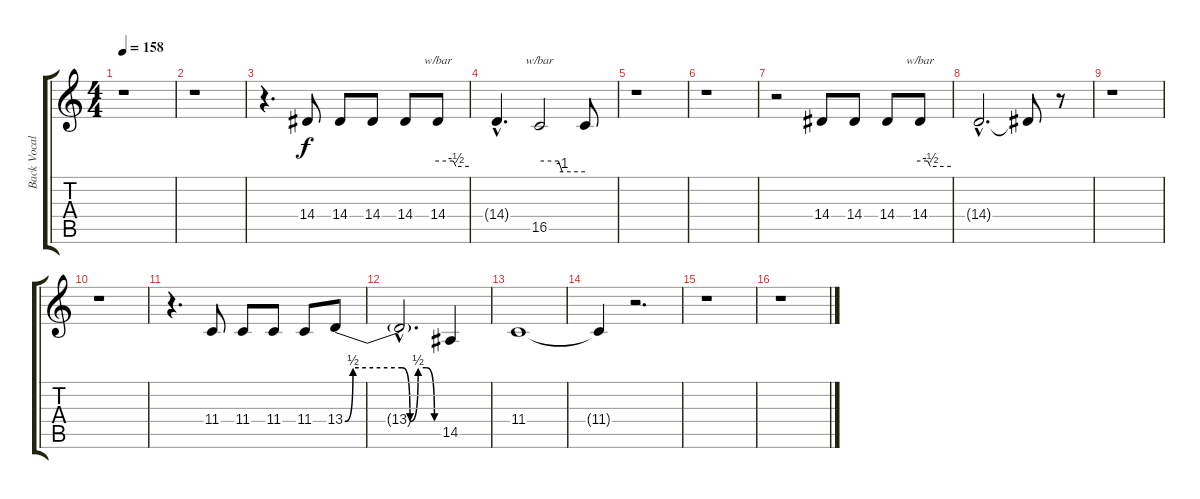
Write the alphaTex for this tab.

\track ("Back Vocal" "Back Vocal") {instrument viola}
\staff {score tabs}
\tuning (Eb4 Bb3 Gb3 Db3 Ab2 Eb2) {hide}
\ts (4 4)
\tempo 158
\clef g2
\ks c
r.1{dy f volume 9} |
r.1 |
r.4{d} 14.4.8 14.4.8 14.4.8 14.4.8 14.4.8{tbe (custom default 0 0 30 0 35 -2 60 -2)} |
14.4{hac t}.4{d} 16.5.2{tbe (custom default 0 0 25 0 30 -4 60 -4)} 16.5{t}.8 |
r.1 |
r.1 |
r.2 14.4.8 14.4.8 14.4.8 14.4.8{tbe (custom default 0 0 15 0 20 -2 60 -2)} |
14.4{hac t}.2{d} 14.4{t}.8{volume 0} r.8 |
r.1{volume 9} |
r.1 |
r.4{d} 11.4.8 11.4.8 11.4.8 11.4.8 13.4{be (custom 0 0 5 2 35 2 40 0 45 2 50 2 55 0 60 0)}.8 |
13.4{hac t}.2{d} 14.5.4 |
11.4.1 |
11.4{t}.4 r.2{d} |
r.1 |
r.1
